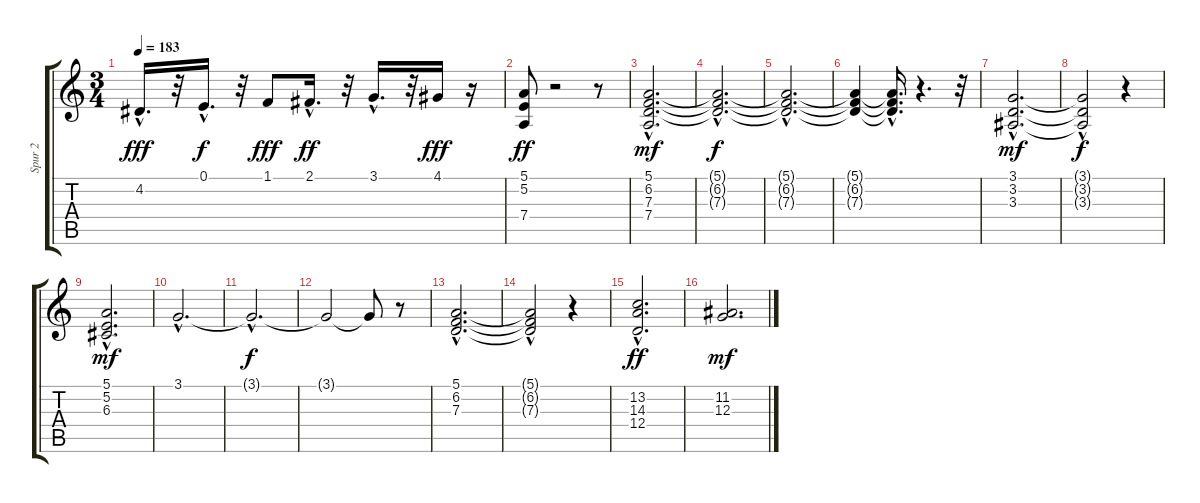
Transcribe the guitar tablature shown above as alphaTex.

\track ("Spur 2" "Spur 2") {instrument synthstrings1}
\staff {score tabs}
\tuning (E4 B3 G3 D3 A2 E2) {hide}
\ts (3 4)
\tempo 183
\clef g2
\ks c
4.2{hac}.16{d dy fff} r.32 0.1{hac}.16{d dy f} r.32 1.1.8{dy fff} 2.1{hac}.16{d dy ff} r.32 3.1{hac}.16{d} r.32 4.1.16{dy fff} r.16 |
(5.1 5.2 7.4).8{dy ff} r.2 r.8 |
(5.1{hac} 6.2{hac} 7.3{hac} 7.4).2{d dy mf} |
(5.1{hac t} 6.2{hac t} 7.3{hac t}).2{d dy f} |
(5.1{hac t} 6.2{hac t} 7.3{hac t}).2{d} |
(5.1{t} 6.2{t} 7.3{t}).4 (5.1{hac t} 6.2{hac t} 7.3{hac t}).16{d} r.4{d} r.32 |
(3.1{hac} 3.2{hac} 3.3{hac}).2{d dy mf} |
(3.1{t} 3.2{hac t} 3.3{t}).2{dy f} r.4 |
(5.1{hac} 5.2 6.3).2{d dy mf} |
3.1{hac}.2{d} |
3.1{hac t}.2{d dy f} |
3.1{t}.2 3.1{t}.8 r.8 |
(5.1{hac} 6.2{hac} 7.3{hac}).2{d} |
(5.1{t} 6.2{hac t} 7.3{hac t}).2 r.4 |
(13.2{hac} 14.3 12.4).2{d dy ff} |
(11.2 12.3).2{d dy mf}
